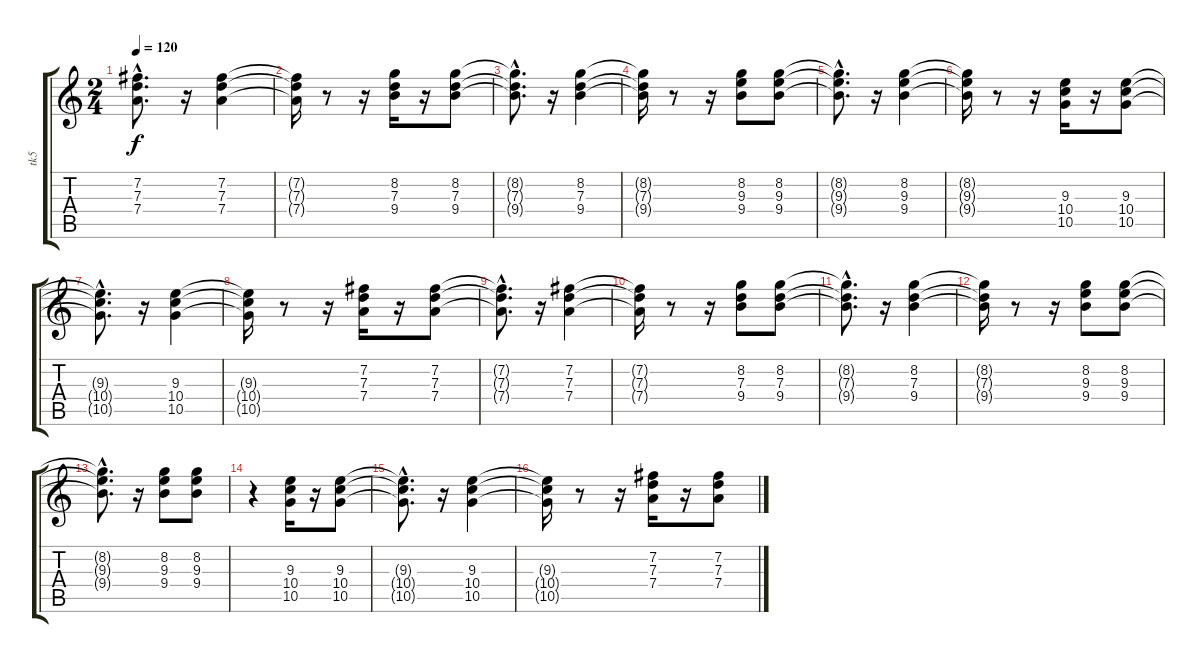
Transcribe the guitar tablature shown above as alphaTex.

\track ("tk5" "tk5") {instrument acousticguitarsteel}
\staff {score tabs}
\tuning (E4 B3 G3 D3 A2 E2) {hide}
\ts (2 4)
\tempo 120
\clef g2
\ks c
(7.2{hac t} 7.3{hac t} 7.4{hac t}).8{d dy f} r.16 (7.2 7.3 7.4).4 |
(7.2{t} 7.3{t} 7.4{t}).16 r.8 r.16 (8.2 7.3 9.4).16 r.16 (8.2 7.3 9.4).8 |
(8.2{hac t} 7.3{hac t} 9.4{hac t}).8{d} r.16 (8.2 7.3 9.4).4 |
(8.2{t} 7.3{t} 9.4{t}).16 r.8 r.16 (8.2 9.3 9.4).8 (8.2 9.3 9.4).8 |
(8.2{hac t} 9.3{hac t} 9.4{hac t}).8{d} r.16 (8.2 9.3 9.4).4 |
(8.2{t} 9.3{t} 9.4{t}).16 r.8 r.16 (9.3 10.4 10.5).16 r.16 (9.3 10.4 10.5).8 |
(9.3{hac t} 10.4{hac t} 10.5{hac t}).8{d} r.16 (9.3 10.4 10.5).4 |
(9.3{t} 10.4{t} 10.5{t}).16 r.8 r.16 (7.2 7.3 7.4).16 r.16 (7.2 7.3 7.4).8 |
(7.2{hac t} 7.3{hac t} 7.4{hac t}).8{d} r.16 (7.2 7.3 7.4).4 |
(7.2{t} 7.3{t} 7.4{t}).16 r.8 r.16 (8.2 7.3 9.4).8 (8.2 7.3 9.4).8 |
(8.2{hac t} 7.3{hac t} 9.4{hac t}).8{d} r.16 (8.2 7.3 9.4).4 |
(8.2{t} 7.3{t} 9.4{t}).16 r.8 r.16 (8.2 9.3 9.4).8 (8.2 9.3 9.4).8 |
(8.2{hac t} 9.3{hac t} 9.4{hac t}).8{d} r.16 (8.2 9.3 9.4).8 (8.2 9.3 9.4).8 |
r.4 (9.3 10.4 10.5).16 r.16 (9.3 10.4 10.5).8 |
(9.3{hac t} 10.4{hac t} 10.5{hac t}).8{d} r.16 (9.3 10.4 10.5).4 |
(9.3{t} 10.4{t} 10.5{t}).16 r.8 r.16 (7.2 7.3 7.4).16 r.16 (7.2 7.3 7.4).8
